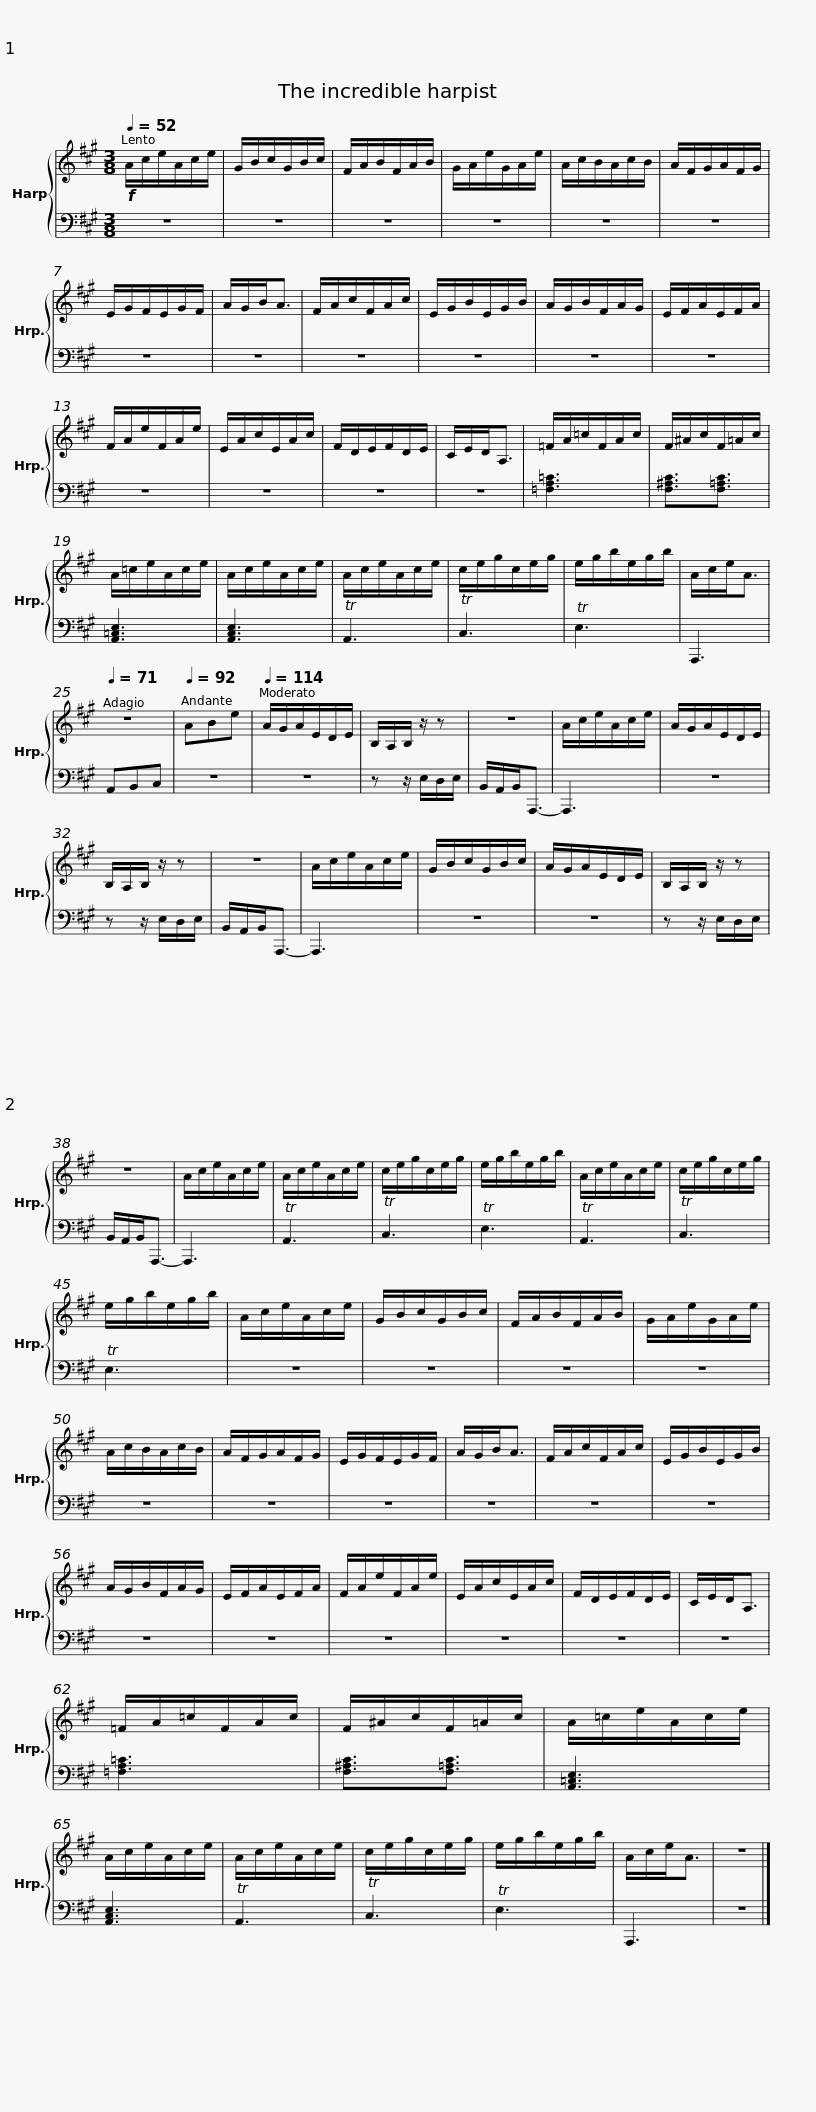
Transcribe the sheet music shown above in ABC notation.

X:1
%%score { 1 | 2 }
L:1/8
Q:1/4=52
M:3/8
I:linebreak $
K:A
V:1 treble
V:2 bass
V:1
!f! A/c/e/A/c/e/ | G/B/c/G/B/c/ | F/A/B/F/A/B/ | G/A/e/G/A/e/ | A/c/B/A/c/B/ | %5
 A/F/G/A/F/G/ | E/G/F/E/G/F/ | A/G/B<A |$ F/A/c/F/A/c/ | E/G/B/E/G/B/ | %10
 A/G/B/F/A/G/ | E/F/A/E/F/A/ | F/A/e/F/A/e/ | E/A/c/E/A/c/ | F/D/E/F/D/E/ | %15
 C/E/D<A, |$ =F/A/=c/F/A/c/ | F/^A/c/F/=A/c/ | A/=c/e/A/c/e/ | A/c/e/A/c/e/ | %20
 A/c/e/A/c/e/ | c/e/g/c/e/g/ | e/g/b/e/g/b/ |$ A/c/e<A |[Q:1/4=71] z3 | %25
[Q:1/4=92] ABe |[Q:1/4=114] A/G/A/E/D/E/ | B,/A,/B,/ z/ z | z3 | A/c/e/A/c/e/ | %30
 A/G/A/E/D/E/ | B,/A,/B,/ z/ z |$ z3 | A/c/e/A/c/e/ | G/B/c/G/B/c/ | %35
 A/G/A/E/D/E/ | B,/A,/B,/ z/ z | z3 | A/c/e/A/c/e/ | A/c/e/A/c/e/ |$ %40
 c/e/g/c/e/g/ | e/g/b/e/g/b/ | A/c/e/A/c/e/ | c/e/g/c/e/g/ | e/g/b/e/g/b/ | %45
 A/c/e/A/c/e/ | G/B/c/G/B/c/ | F/A/B/F/A/B/ |$ G/A/e/G/A/e/ | A/c/B/A/c/B/ | %50
 A/F/G/A/F/G/ | E/G/F/E/G/F/ | A/G/B<A | F/A/c/F/A/c/ | E/G/B/E/G/B/ | %55
 A/G/B/F/A/G/ |$ E/F/A/E/F/A/ | F/A/e/F/A/e/ | E/A/c/E/A/c/ | F/D/E/F/D/E/ | %60
 C/E/D<A, | =F/A/=c/F/A/c/ | F/^A/c/F/=A/c/ |$ A/=c/e/A/c/e/ | A/c/e/A/c/e/ | %65
 A/c/e/A/c/e/ | c/e/g/c/e/g/ | e/g/b/e/g/b/ | A/c/e<A | z3 |] %70
V:2
 z3 | z3 | z3 | z3 | z3 | %5
 z3 | z3 | z3 |$ z3 | z3 | %10
 z3 | z3 | z3 | z3 | z3 | %15
 z3 |$ [=F,A,=C]3 | [F,^A,C]3/2[F,=A,C]3/2 | [A,,=C,E,]3 | [A,,C,E,]3 | %20
 TA,,3 | TC,3 | TE,3 |$ A,,,3 | A,,B,,C, | %25
 z3 | z3 | z z/ E,/D,/E,/ | B,,/A,,/B,,<A,,,- | A,,,3 | %30
 z3 | z z/ E,/D,/E,/ |$ B,,/A,,/B,,<A,,,- | A,,,3 | z3 | %35
 z3 | z z/ E,/D,/E,/ | B,,/A,,/B,,<A,,,- | A,,,3 | TA,,3 |$ %40
 TC,3 | TE,3 | TA,,3 | TC,3 | TE,3 | %45
 z3 | z3 | z3 |$ z3 | z3 | %50
 z3 | z3 | z3 | z3 | z3 | %55
 z3 |$ z3 | z3 | z3 | z3 | %60
 z3 | [=F,A,=C]3 | [F,^A,C]3/2[F,=A,C]3/2 |$ [A,,=C,E,]3 | [A,,C,E,]3 | %65
 TA,,3 | TC,3 | TE,3 | A,,,3 | z3 |] %70
